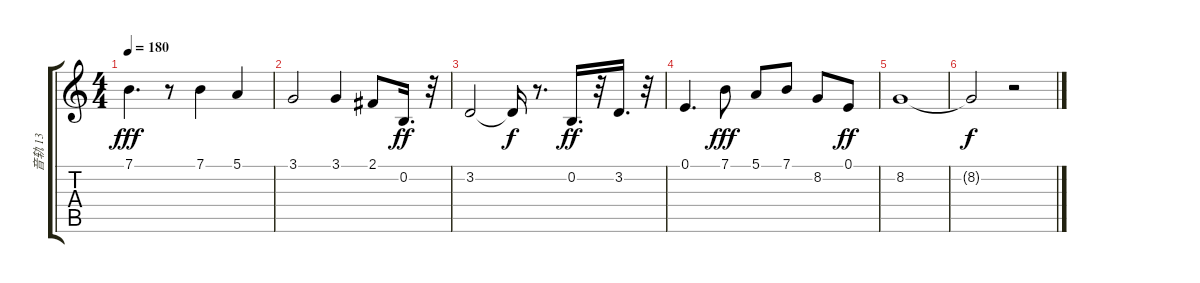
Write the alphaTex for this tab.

\track ("音轨 13" "音轨 13") {instrument choiraahs}
\staff {score tabs}
\tuning (E4 B3 G3 D3 A2 E2) {hide}
\ts (4 4)
\tempo 180
\clef g2
\ks c
7.1.4{d dy fff} r.8 7.1.4 5.1.4 |
3.1.2 3.1.4 2.1.8 0.2.16{d dy ff} r.32 |
3.2.2 3.2{t}.16{dy f} r.8{d} 0.2.16{d dy ff} r.32 3.2.16{d} r.32 |
0.1.4{d} 7.1.8{dy fff} 5.1.8 7.1.8 8.2.8 0.1.8{dy ff} |
8.2.1 |
8.2{t}.2{dy f} r.2
